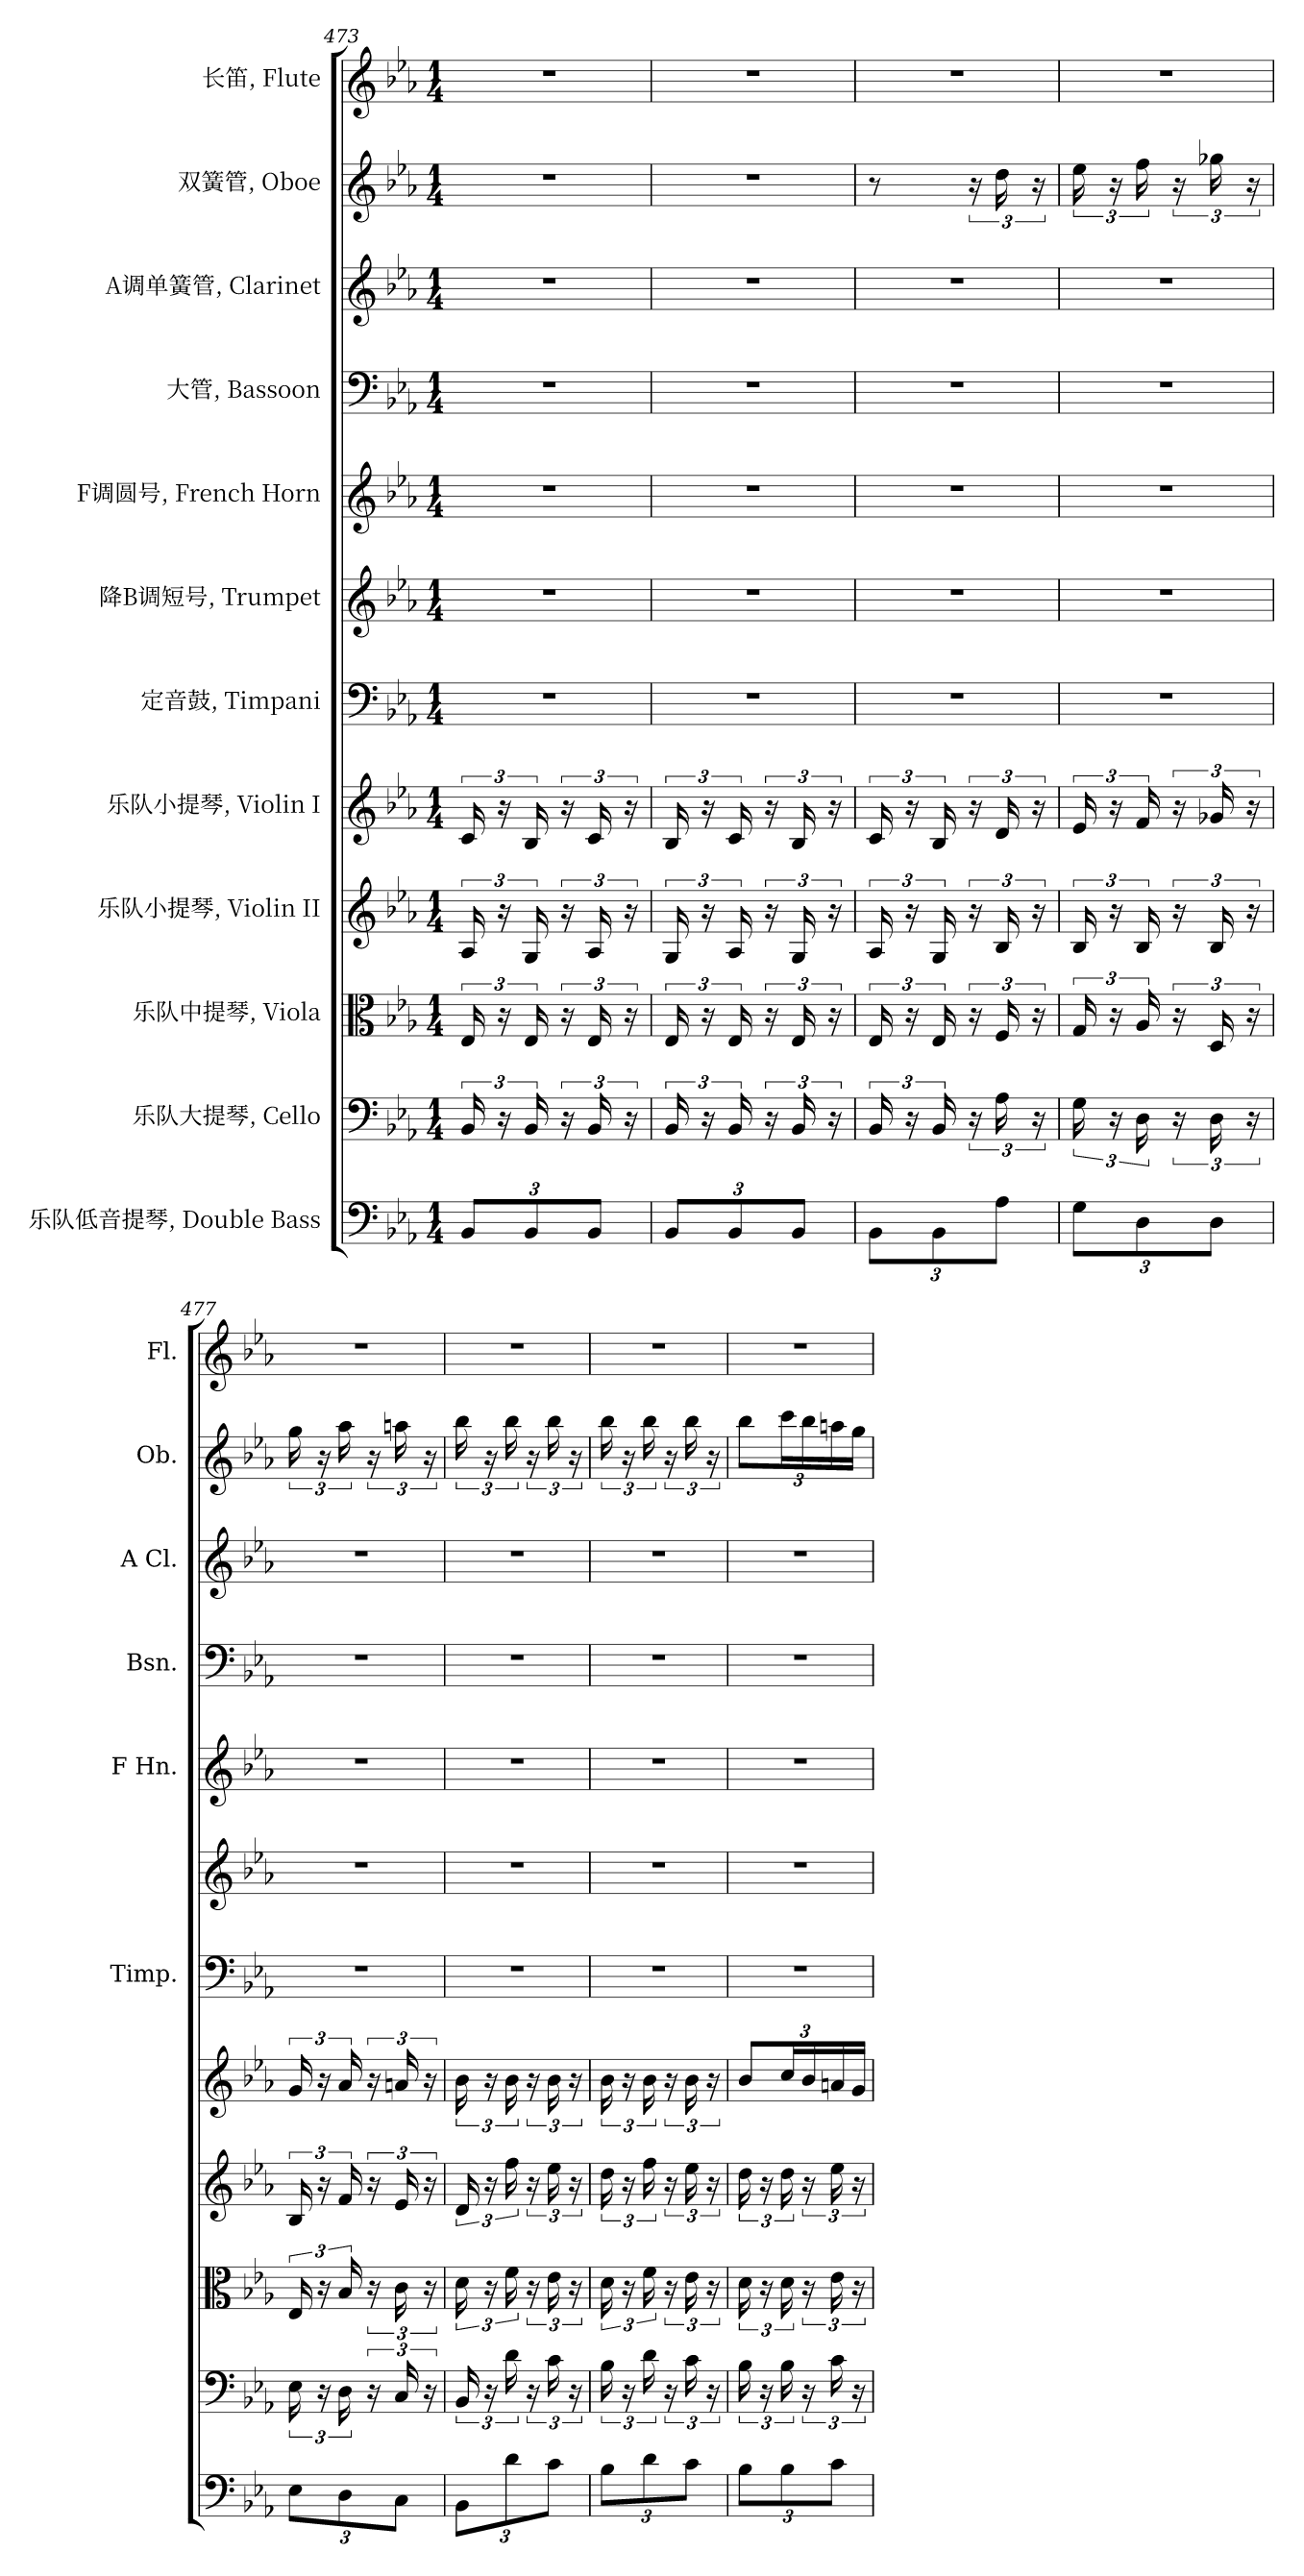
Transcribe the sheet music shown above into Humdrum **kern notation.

**kern	**kern	**kern	**kern	**kern	**kern	**kern	**kern	**kern	**kern	**kern	**kern
*part12	*part11	*part10	*part9	*part8	*part7	*part6	*part5	*part4	*part3	*part2	*part1
*staff12	*staff11	*staff10	*staff9	*staff8	*staff7	*staff6	*staff5	*staff4	*staff3	*staff2	*staff1
*I"乐队低音提琴, Double Bass	*I"乐队大提琴, Cello	*I"乐队中提琴, Viola	*I"乐队小提琴, Violin II	*I"乐队小提琴, Violin I	*I"定音鼓, Timpani	*I"降B调短号, Trumpet	*I"F调圆号, French Horn	*I"大管, Bassoon	*I"A调单簧管, Clarinet	*I"双簧管, Oboe	*I"长笛, Flute
*	*	*	*	*	*I'Timp.	*	*I'F Hn.	*I'Bsn.	*I'A Cl.	*I'Ob.	*I'Fl.
*clefF4	*clefF4	*clefC3	*clefG2	*clefG2	*clefF4	*clefG2	*clefG2	*clefF4	*clefG2	*clefG2	*clefG2
*ITrd7c12	*	*	*	*	*	*ITrd1c2	*ITrd4c7	*	*ITrd2c3	*	*
*k[b-e-a-]	*k[b-e-a-]	*k[b-e-a-]	*k[b-e-a-]	*k[b-e-a-]	*k[b-e-a-]	*k[b-e-a-d-g-]	*k[b-e-a-d-]	*k[b-e-a-]	*k[]	*k[b-e-a-]	*k[b-e-a-]
*M1/4	*M1/4	*M1/4	*M1/4	*M1/4	*M1/4	*M1/4	*M1/4	*M1/4	*M1/4	*M1/4	*M1/4
*Xbrackettup	*	*	*	*	*	*	*	*	*	*	*
=473	=473	=473	=473	=473	=473	=473	=473	=473	=473	=473	=473
12BBB-/L	24BB-/	24E-/	24A-/	24c/	4r	4r	4r	4r	4r	4r	4r
.	24r	24r	24r	24r	.	.	.	.	.	.	.
12BBB-/	24BB-/	24E-/	24G/	24B-/	.	.	.	.	.	.	.
.	24r	24r	24r	24r	.	.	.	.	.	.	.
12BBB-/J	24BB-/	24E-/	24A-/	24c/	.	.	.	.	.	.	.
.	24r	24r	24r	24r	.	.	.	.	.	.	.
!!LO:PB:g=z
=474	=474	=474	=474	=474	=474	=474	=474	=474	=474	=474	=474
12BBB-/L	24BB-/	24E-/	24G/	24B-/	4r	4r	4r	4r	4r	4r	4r
.	24r	24r	24r	24r	.	.	.	.	.	.	.
12BBB-/	24BB-/	24E-/	24A-/	24c/	.	.	.	.	.	.	.
.	24r	24r	24r	24r	.	.	.	.	.	.	.
12BBB-/J	24BB-/	24E-/	24G/	24B-/	.	.	.	.	.	.	.
.	24r	24r	24r	24r	.	.	.	.	.	.	.
=475	=475	=475	=475	=475	=475	=475	=475	=475	=475	=475	=475
12BBB-\L	24BB-/	24E-/	24A-/	24c/	4r	4r	4r	4r	4r	8r	4r
.	24r	24r	24r	24r	.	.	.	.	.	.	.
12BBB-\	24BB-/	24E-/	24G/	24B-/	.	.	.	.	.	.	.
.	24r	24r	24r	24r	.	.	.	.	.	24r	.
12AA-\J	24A-\	24F/	24B-/	24d/	.	.	.	.	.	24dd\	.
.	24r	24r	24r	24r	.	.	.	.	.	24r	.
=476	=476	=476	=476	=476	=476	=476	=476	=476	=476	=476	=476
12GG\L	24G\	24G/	24B-/	24e-/	4r	4r	4r	4r	4r	24ee-\	4r
.	24r	24r	24r	24r	.	.	.	.	.	24r	.
12DD\	24D\	24A-/	24B-/	24f/	.	.	.	.	.	24ff\	.
.	24r	24r	24r	24r	.	.	.	.	.	24r	.
12DD\J	24D\	24D/	24B-/	24g-X/	.	.	.	.	.	24gg-X\	.
.	24r	24r	24r	24r	.	.	.	.	.	24r	.
=477	=477	=477	=477	=477	=477	=477	=477	=477	=477	=477	=477
12EE-\L	24E-\	24E-/	24B-/	24g/	4r	4r	4r	4r	4r	24gg\	4r
.	24r	24r	24r	24r	.	.	.	.	.	24r	.
12DD\	24D\	24B-/	24f/	24a-/	.	.	.	.	.	24aa-\	.
.	24r	24r	24r	24r	.	.	.	.	.	24r	.
12CC\J	24C/	24c\	24e-/	24an/	.	.	.	.	.	24aan\	.
.	24r	24r	24r	24r	.	.	.	.	.	24r	.
!!LO:PB:g=z
=478	=478	=478	=478	=478	=478	=478	=478	=478	=478	=478	=478
12BBB-\L	24BB-/	24d\	24d/	24b-\	4r	4r	4r	4r	4r	24bb-\	4r
.	24r	24r	24r	24r	.	.	.	.	.	24r	.
12D\	24d\	24f\	24ff\	24b-\	.	.	.	.	.	24bb-\	.
.	24r	24r	24r	24r	.	.	.	.	.	24r	.
12C\J	24c\	24e-\	24ee-\	24b-\	.	.	.	.	.	24bb-\	.
.	24r	24r	24r	24r	.	.	.	.	.	24r	.
=479	=479	=479	=479	=479	=479	=479	=479	=479	=479	=479	=479
12BB-\L	24B-\	24d\	24dd\	24b-\	4r	4r	4r	4r	4r	24bb-\	4r
.	24r	24r	24r	24r	.	.	.	.	.	24r	.
12D\	24d\	24f\	24ff\	24b-\	.	.	.	.	.	24bb-\	.
.	24r	24r	24r	24r	.	.	.	.	.	24r	.
12C\J	24c\	24e-\	24ee-\	24b-\	.	.	.	.	.	24bb-\	.
.	24r	24r	24r	24r	.	.	.	.	.	24r	.
=480	=480	=480	=480	=480	=480	=480	=480	=480	=480	=480	=480
*	*	*	*	*Xbrackettup	*	*	*	*	*	*Xbrackettup	*
12BB-\L	24B-\	24d\	24dd\	12b-/L	4r	4r	4r	4r	4r	12bb-\L	4r
.	24r	24r	24r	.	.	.	.	.	.	.	.
12BB-\	24B-\	24d\	24dd\	24cc/L	.	.	.	.	.	24ccc\L	.
.	24r	24r	24r	24b-/	.	.	.	.	.	24bb-\	.
12C\J	24c\	24e-\	24ee-\	24an/	.	.	.	.	.	24aan\	.
.	24r	24r	24r	24g/JJ	.	.	.	.	.	24gg\JJ	.
=	=	=	=	=	=	=	=	=	=	=	=
*-	*-	*-	*-	*-	*-	*-	*-	*-	*-	*-	*-
